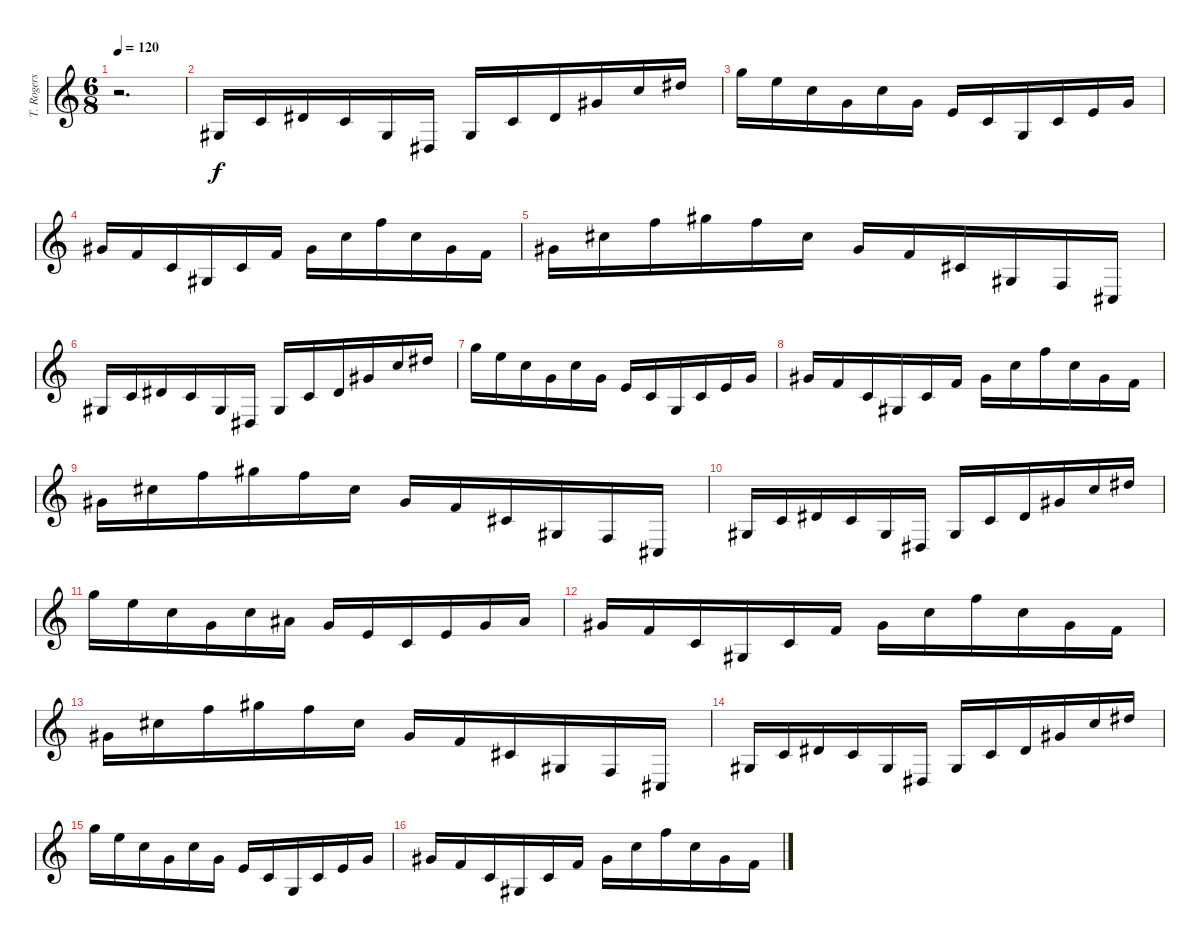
\track ("T. Rogers Keys" "T. Rogers ") {instrument acousticgrandpiano}
\staff {score}
\tuning (Db4 Ab3 E3 B2 Gb2 Db2) {hide}
\ts (6 8)
\tempo 120
\clef g2
\ks c
r.2{d dy f} |
9.4.16{instrument lead2sawtooth} 8.3.16 11.3.16 8.3.16 9.4.16 9.5.16 9.4.16 8.3.16 11.3.16 12.2.16 11.1.16 14.1.16 |
18.1.16 15.1.16 16.2.16 15.3.16 16.2.16 15.3.16 17.4.16 18.5.16 13.5.16 18.5.16 17.4.16 15.3.16 |
16.3.16 13.3.16 13.4.16 14.5.16 13.4.16 13.3.16 16.3.16 16.2.16 21.2.16 16.2.16 16.3.16 18.4.16 |
16.3.16 17.2.16 16.1.16 19.1.16 16.1.16 17.2.16 16.3.16 18.4.16 19.5.16 14.5.16 16.6.16 12.6.16 |
9.4.16 8.3.16 11.3.16 8.3.16 9.4.16 9.5.16 9.4.16 8.3.16 11.3.16 12.2.16 11.1.16 14.1.16 |
18.1.16 15.1.16 16.2.16 15.3.16 16.2.16 15.3.16 17.4.16 18.5.16 13.5.16 18.5.16 17.4.16 15.3.16 |
16.3.16 13.3.16 13.4.16 14.5.16 13.4.16 13.3.16 16.3.16 16.2.16 21.2.16 16.2.16 16.3.16 18.4.16 |
16.3.16 17.2.16 16.1.16 19.1.16 16.1.16 17.2.16 16.3.16 18.4.16 19.5.16 14.5.16 16.6.16 12.6.16 |
9.4.16 8.3.16 11.3.16 8.3.16 9.4.16 9.5.16 9.4.16 8.3.16 11.3.16 12.2.16 11.1.16 14.1.16 |
18.1.16 15.1.16 16.2.16 15.3.16 16.2.16 14.2.16 15.3.16 17.4.16 13.4.16 17.4.16 15.3.16 14.2.16 |
16.3.16 13.3.16 13.4.16 14.5.16 13.4.16 13.3.16 16.3.16 16.2.16 21.2.16 16.2.16 16.3.16 18.4.16 |
16.3.16 17.2.16 16.1.16 19.1.16 16.1.16 17.2.16 16.3.16 18.4.16 19.5.16 14.5.16 16.6.16 12.6.16 |
9.4.16 8.3.16 11.3.16 8.3.16 9.4.16 9.5.16 9.4.16 8.3.16 11.3.16 12.2.16 11.1.16 14.1.16 |
18.1.16 15.1.16 16.2.16 15.3.16 16.2.16 15.3.16 17.4.16 18.5.16 13.5.16 18.5.16 17.4.16 15.3.16 |
16.3.16 13.3.16 13.4.16 14.5.16 13.4.16 13.3.16 16.3.16 16.2.16 21.2.16 16.2.16 16.3.16 18.4.16
